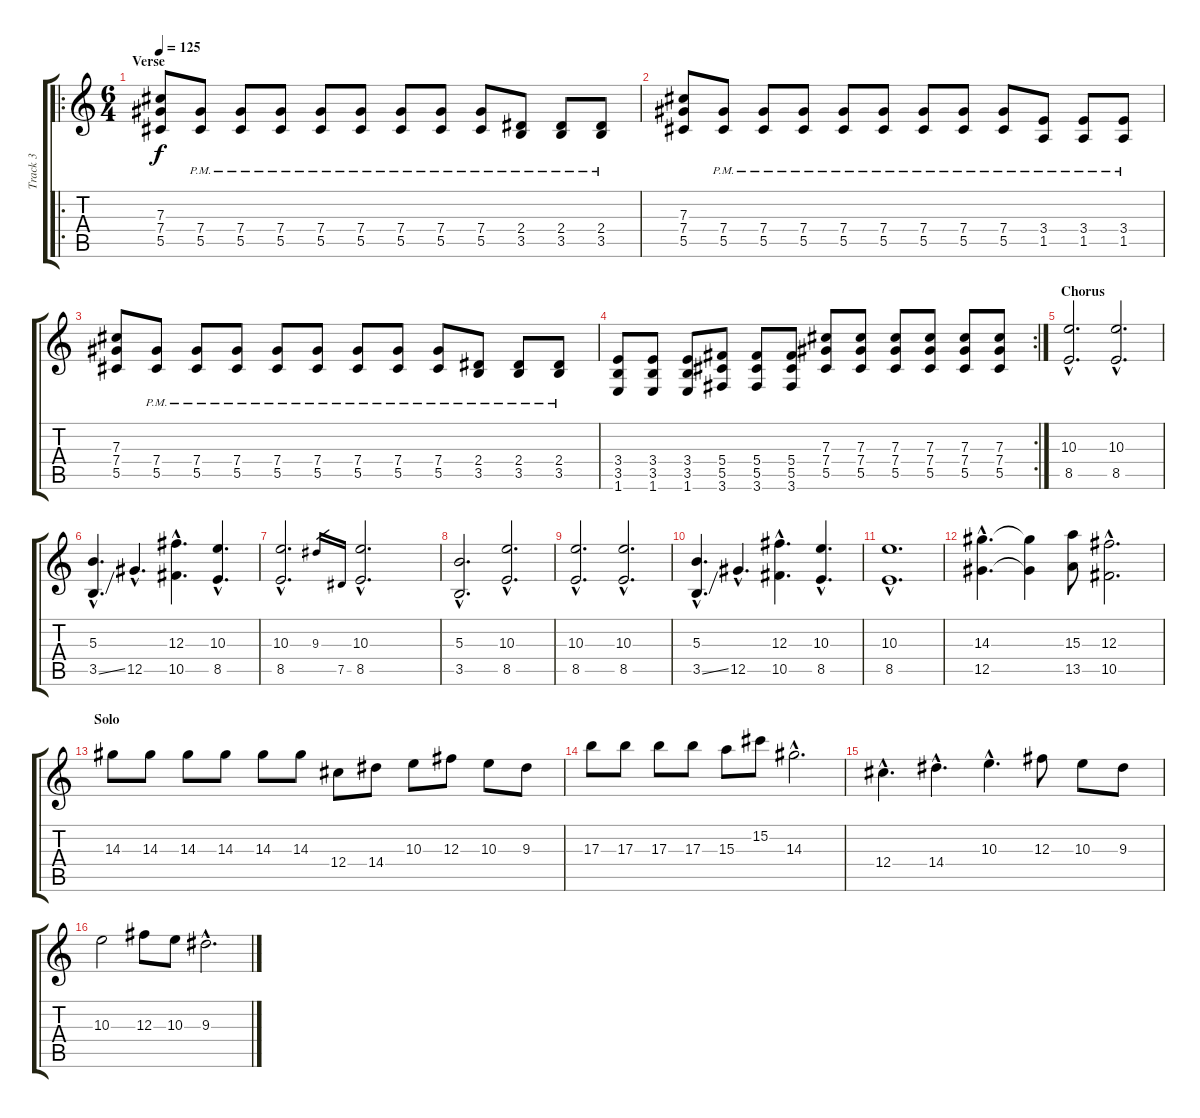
\track ("Track 3" "Track 3") {instrument distortionguitar}
\staff {score tabs}
\tuning (Eb4 Bb3 Gb3 Db3 Ab2 Eb2) {hide}
\ro
\ts (6 4)
\section ("" "Verse")
\tempo 125
\clef g2
\ks c
(7.3 7.4 5.5).8{dy f} (7.4{pm} 5.5{pm}).8 (7.4{pm} 5.5{pm}).8 (7.4{pm} 5.5{pm}).8 (7.4{pm} 5.5{pm}).8 (7.4{pm} 5.5{pm}).8 (7.4{pm} 5.5{pm}).8 (7.4{pm} 5.5{pm}).8 (7.4{pm} 5.5{pm}).8 (2.4{pm} 3.5{pm}).8 (2.4{pm} 3.5{pm}).8 (2.4{pm} 3.5{pm}).8 |
(7.3 7.4 5.5).8 (7.4{pm} 5.5{pm}).8 (7.4{pm} 5.5{pm}).8 (7.4{pm} 5.5{pm}).8 (7.4{pm} 5.5{pm}).8 (7.4{pm} 5.5{pm}).8 (7.4{pm} 5.5{pm}).8 (7.4{pm} 5.5{pm}).8 (7.4{pm} 5.5{pm}).8 (3.4{pm} 1.5{pm}).8 (3.4{pm} 1.5{pm}).8 (3.4{pm} 1.5{pm}).8 |
(7.3 7.4 5.5).8 (7.4{pm} 5.5{pm}).8 (7.4{pm} 5.5{pm}).8 (7.4{pm} 5.5{pm}).8 (7.4{pm} 5.5{pm}).8 (7.4{pm} 5.5{pm}).8 (7.4{pm} 5.5{pm}).8 (7.4{pm} 5.5{pm}).8 (7.4{pm} 5.5{pm}).8 (2.4{pm} 3.5{pm}).8 (2.4{pm} 3.5{pm}).8 (2.4{pm} 3.5{pm}).8 |
\rc 2
(3.4 3.5 1.6).8 (3.4 3.5 1.6).8 (3.4 3.5 1.6).8 (5.4 5.5 3.6).8 (5.4 5.5 3.6).8 (5.4 5.5 3.6).8 (7.3 7.4 5.5).8 (7.3 7.4 5.5).8 (7.3 7.4 5.5).8 (7.3 7.4 5.5).8 (7.3 7.4 5.5).8 (7.3 7.4 5.5).8 |
\section ("" "Chorus")
(10.3{hac} 8.5{hac}).2{d} (10.3{hac} 8.5{hac}).2{d} |
(5.3{hac} 3.5{ss hac}).4{d} 12.5{hac}.4{d} (12.3{hac} 10.5{hac}).4{d} (10.3{hac} 8.5{hac}).4{d} |
(10.3{hac} 8.5{hac}).2{d} 9.3.16{gr} 7.5.16{gr} (10.3{hac} 8.5{hac}).2{d} |
(5.3{hac} 3.5{hac}).2{d} (10.3{hac} 8.5{hac}).2{d} |
(10.3{hac} 8.5{hac}).2{d} (10.3{hac} 8.5{hac}).2{d} |
(5.3{hac} 3.5{ss hac}).4{d} 12.5{hac}.4{d} (12.3{hac} 10.5{hac}).4{d} (10.3{hac} 8.5{hac}).4{d} |
(10.3{hac} 8.5{hac}).1{d} |
(14.3{hac} 12.5{hac}).4{d} (14.3{t} 12.5{t}).4 (15.3 13.5).8 (12.3{hac} 10.5{hac}).2{d} |
\section ("" "Solo")
14.3.8 14.3.8 14.3.8 14.3.8 14.3.8 14.3.8 12.4.8 14.4.8 10.3.8 12.3.8 10.3.8 9.3.8 |
17.3.8 17.3.8 17.3.8 17.3.8 15.3.8 15.2.8 14.3{hac}.2{d} |
12.4{hac}.4{d} 14.4{hac}.4{d} 10.3{hac}.4{d} 12.3.8 10.3.8 9.3.8 |
10.3.2 12.3.8 10.3.8 9.3{hac}.2{d}
